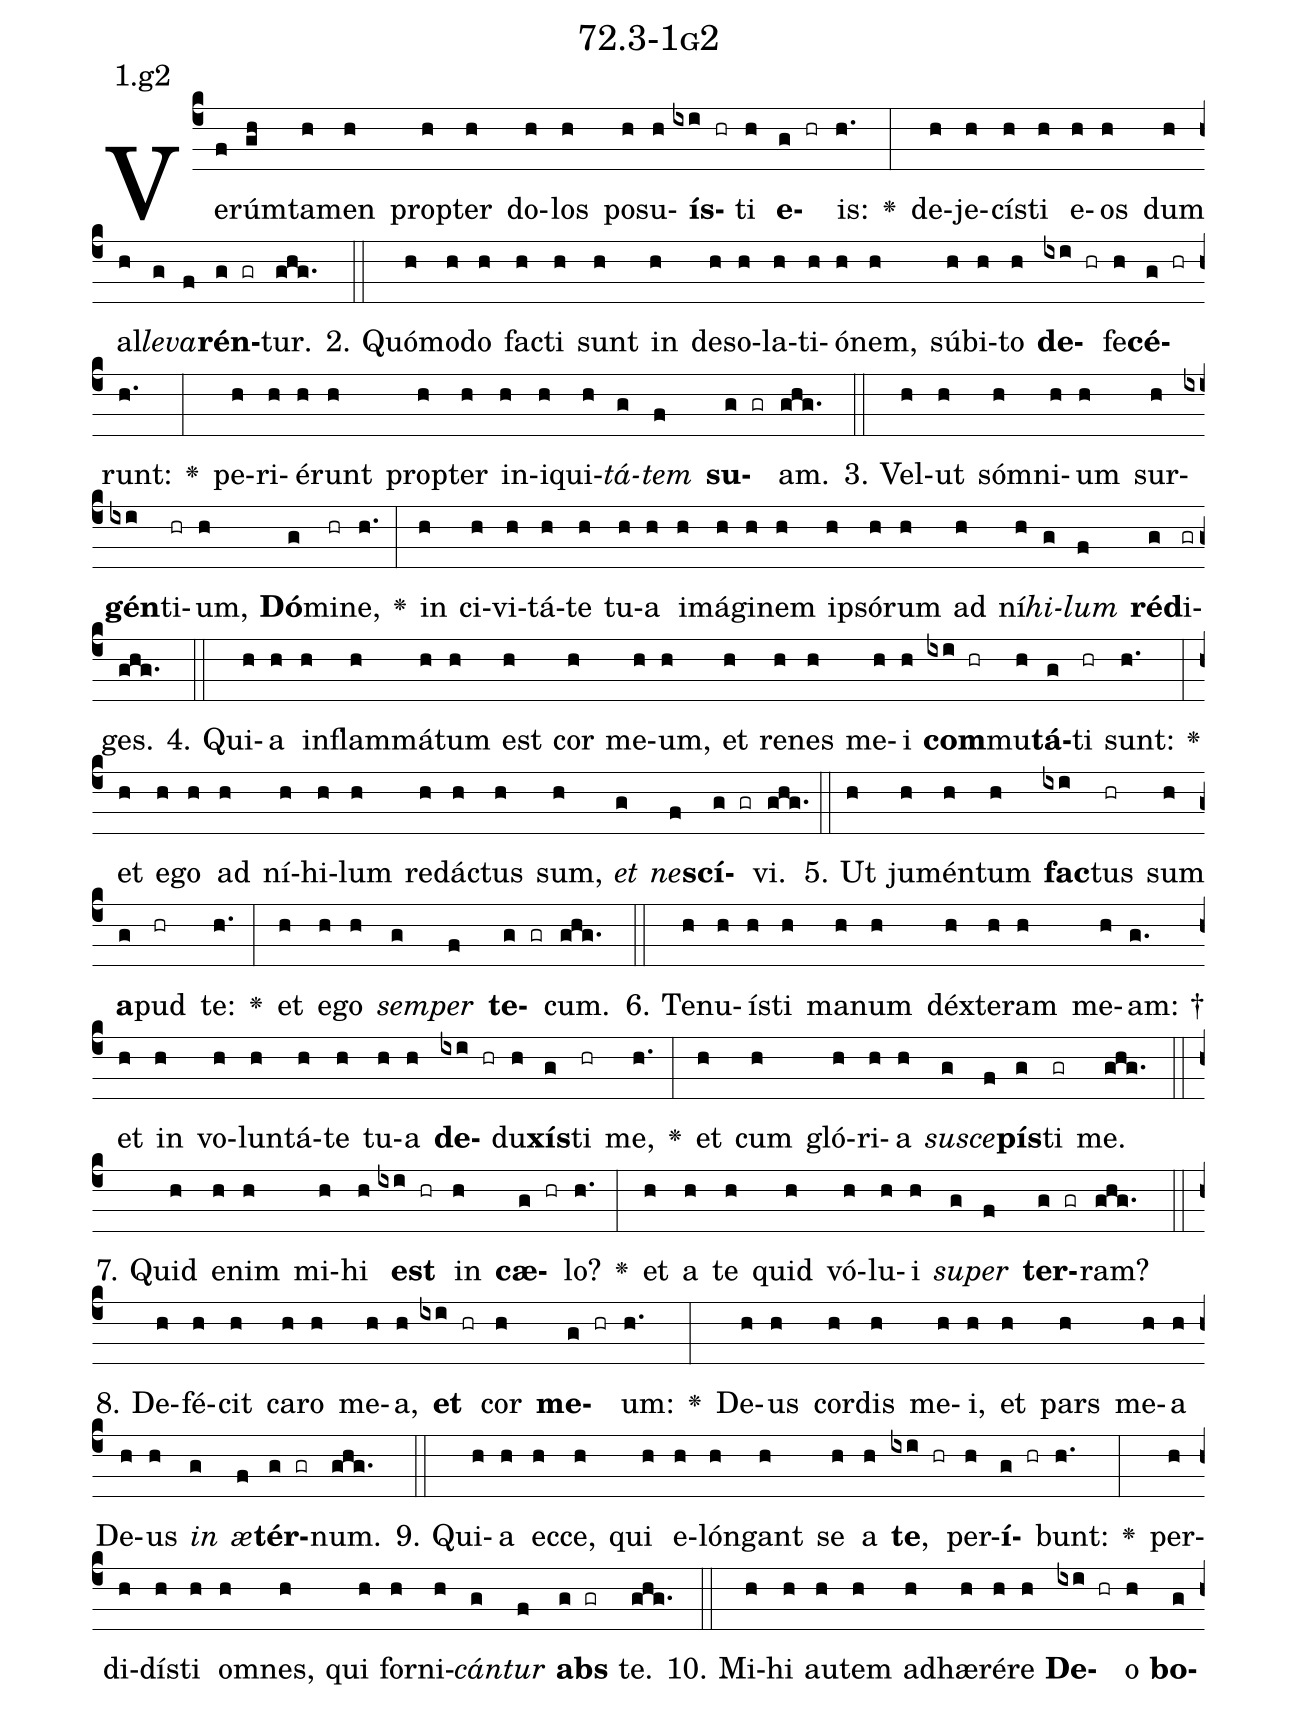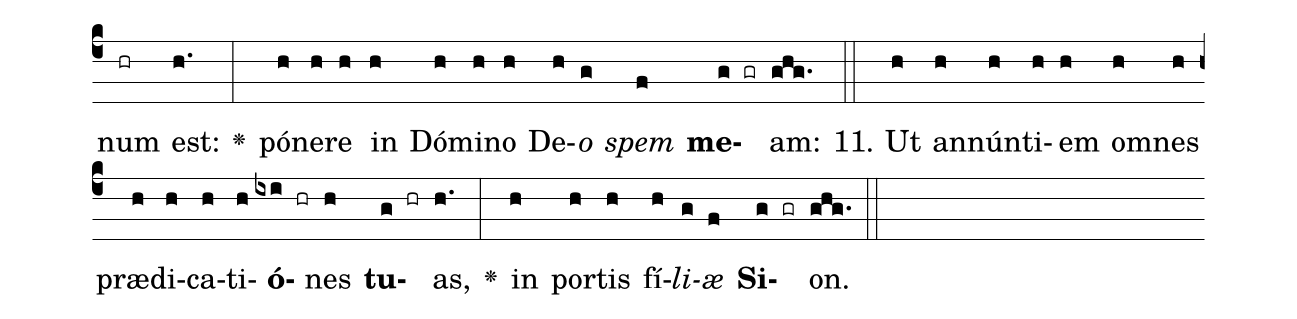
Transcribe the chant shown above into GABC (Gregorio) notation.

name: 72.3-1g2;
annotation: 1.g2;
%%
(c4)Ve(f)rúm(gh)ta(h)men(h) prop(h)ter(h) do(h)los(h) po(h)su(h)<b>ís</b>(ixi hr)ti(h) <b>e</b>(g hr)is:(h.) <v>\greheightstar</v>(:) de(h)je(h)cís(h)ti(h) e(h)os(h) dum(h) al(h)<i>le</i>(g)<i>va</i>(f)<b>rén</b>(g gr)tur.(ghg.) (::)
2. Quó(h)mo(h)do(h) fac(h)ti(h) sunt(h) in(h) de(h)so(h)la(h)ti(h)ó(h)nem,(h) súb(h)i(h)to(h) <b>de</b>(ixi hr)fe(h)<b>cé</b>(g hr)runt:(h.) <v>\greheightstar</v>(:) pe(h)ri(h)é(h)runt(h) prop(h)ter(h) in(h)i(h)qui(h)<i>tá</i>(g)<i>tem</i>(f) <b>su</b>(g gr)am.(ghg.) (::)
3. Vel(h)ut(h) sóm(h)ni(h)um(h) sur(h)<b>gén</b>(ixi)ti(hr)um,(h) <b>Dó</b>(g)mi(hr)ne,(h.) <v>\greheightstar</v>(:) in(h) ci(h)vi(h)tá(h)te(h) tu(h)a(h) i(h)má(h)gi(h)nem(h) ip(h)só(h)rum(h) ad(h) ní(h)<i>hi</i>(g)<i>lum</i>(f) <b>réd</b>(g)i(gr)ges.(ghg.) (::)
4. Qui(h)a(h) in(h)flam(h)má(h)tum(h) est(h) cor(h) me(h)um,(h) et(h) re(h)nes(h) me(h)i(h) <b>com</b>(ixi hr)mu(h)<b>tá</b>(g)ti(hr) sunt:(h.) <v>\greheightstar</v>(:) et(h) e(h)go(h) ad(h) ní(h)hi(h)lum(h) red(h)ác(h)tus(h) sum,(h) <i>et</i>(g) <i>ne</i>(f)<b>scí</b>(g gr)vi.(ghg.) (::)
5. Ut(h) ju(h)mén(h)tum(h) <b>fac</b>(ixi)tus(hr) sum(h) <b>a</b>(g)pud(hr) te:(h.) <v>\greheightstar</v>(:) et(h) e(h)go(h) <i>sem</i>(g)<i>per</i>(f) <b>te</b>(g gr)cum.(ghg.) (::)
6. Te(h)nu(h)ís(h)ti(h) ma(h)num(h) déx(h)te(h)ram(h) me(h)am: †(g.) et(h) in(h) vo(h)lun(h)tá(h)te(h) tu(h)a(h) <b>de</b>(ixi hr)du(h)<b>xís</b>(g)ti(hr) me,(h.) <v>\greheightstar</v>(:) et(h) cum(h) gló(h)ri(h)a(h) <i>su</i>(g)<i>sce</i>(f)<b>pís</b>(g)ti(gr) me.(ghg.) (::)
7. Quid(h) e(h)nim(h) mi(h)hi(h) <b>est</b>(ixi hr) in(h) <b>cæ</b>(g hr)lo?(h.) <v>\greheightstar</v>(:) et(h) a(h) te(h) quid(h) vó(h)lu(h)i(h) <i>su</i>(g)<i>per</i>(f) <b>ter</b>(g gr)ram?(ghg.) (::)
8. De(h)fé(h)cit(h) ca(h)ro(h) me(h)a,(h) <b>et</b>(ixi hr) cor(h) <b>me</b>(g hr)um:(h.) <v>\greheightstar</v>(:) De(h)us(h) cor(h)dis(h) me(h)i,(h) et(h) pars(h) me(h)a(h) De(h)us(h) <i>in</i>(g) <i>æ</i>(f)<b>tér</b>(g gr)num.(ghg.) (::)
9. Qui(h)a(h) ec(h)ce,(h) qui(h) e(h)lón(h)gant(h) se(h) a(h) <b>te</b>,(ixi hr) per(h)<b>í</b>(g hr)bunt:(h.) <v>\greheightstar</v>(:) per(h)di(h)dís(h)ti(h) om(h)nes,(h) qui(h) for(h)ni(h)<i>cán</i>(g)<i>tur</i>(f) <b>abs</b>(g gr) te.(ghg.) (::)
10. Mi(h)hi(h) au(h)tem(h) ad(h)hæ(h)ré(h)re(h) <b>De</b>(ixi hr)o(h) <b>bo</b>(g)num(hr) est:(h.) <v>\greheightstar</v>(:) pó(h)ne(h)re(h) in(h) Dó(h)mi(h)no(h) De(h)<i>o</i>(g) <i>spem</i>(f) <b>me</b>(g gr)am:(ghg.) (::)
11. Ut(h) an(h)nún(h)ti(h)em(h) om(h)nes(h) præ(h)di(h)ca(h)ti(h)<b>ó</b>(ixi hr)nes(h) <b>tu</b>(g hr)as,(h.) <v>\greheightstar</v>(:) in(h) por(h)tis(h) fí(h)<i>li</i>(g)<i>æ</i>(f) <b>Si</b>(g gr)on.(ghg.) (::)
